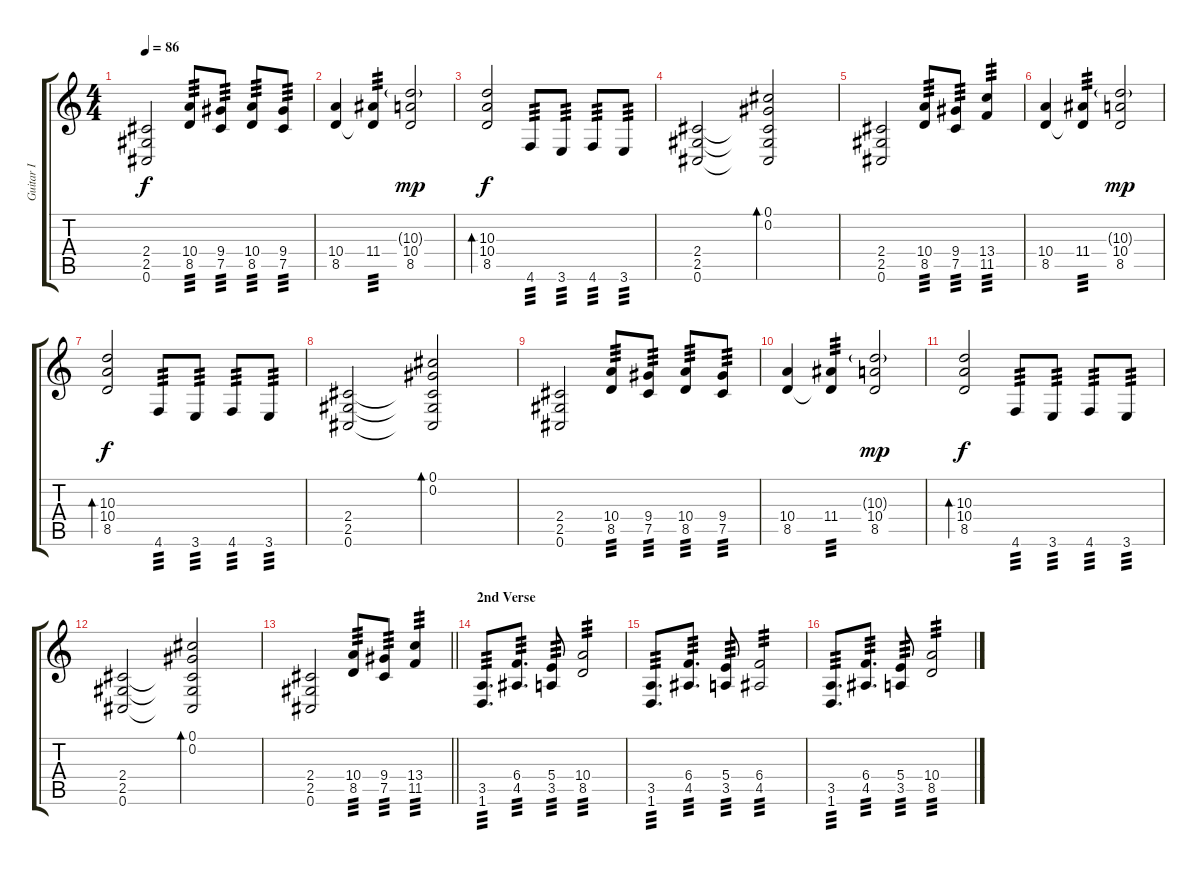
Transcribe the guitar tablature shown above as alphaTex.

\track ("Guitar I" "Guitar I") {instrument distortionguitar}
\staff {score tabs}
\tuning (Db4 Ab3 E3 B2 Gb2 Db2) {hide}
\ts (4 4)
\tempo 86
\clef g2
\ks c
(2.4 2.5 0.6).2{dy f} (10.4 8.5).8{tp 3} (9.4 7.5).8{tp 3} (10.4 8.5).8{tp 3} (9.4 7.5).8{tp 3} |
(10.4 8.5).4 (11.4 8.5{t}).4{tp 3} (10.3{g} 10.4 8.5).2{dy mp} |
(10.3 10.4 8.5).2{bd 120 dy f} 4.6.8{tp 3} 3.6.8{tp 3} 4.6.8{tp 3} 3.6.8{tp 3} |
(2.4 2.5 0.6).2 (0.1 0.2 2.4{t} 2.5{t} 0.6{t}).2{bd 240} |
(2.4 2.5 0.6).2 (10.4 8.5).8{tp 3} (9.4 7.5).8{tp 3} (13.4 11.5).4{tp 3} |
(10.4 8.5).4 (11.4 8.5{t}).4{tp 3} (10.3{g} 10.4 8.5).2{dy mp} |
(10.3 10.4 8.5).2{bd 120 dy f} 4.6.8{tp 3} 3.6.8{tp 3} 4.6.8{tp 3} 3.6.8{tp 3} |
(2.4 2.5 0.6).2 (0.1 0.2 2.4{t} 2.5{t} 0.6{t}).2{bd 240} |
(2.4 2.5 0.6).2 (10.4 8.5).8{tp 3} (9.4 7.5).8{tp 3} (10.4 8.5).8{tp 3} (9.4 7.5).8{tp 3} |
(10.4 8.5).4 (11.4 8.5{t}).4{tp 3} (10.3{g} 10.4 8.5).2{dy mp} |
(10.3 10.4 8.5).2{bd 120 dy f} 4.6.8{tp 3} 3.6.8{tp 3} 4.6.8{tp 3} 3.6.8{tp 3} |
(2.4 2.5 0.6).2 (0.1 0.2 2.4{t} 2.5{t} 0.6{t}).2{bd 240} |
\barLineRight lightlight
(2.4 2.5 0.6).2 (10.4 8.5).8{tp 3} (9.4 7.5).8{tp 3} (13.4 11.5).4{tp 3} |
\section ("" "2nd Verse")
(3.5 1.6).8{d tp 3} (6.4 4.5).8{d tp 3} (5.4 3.5).8{tp 3} (10.4 8.5).2{tp 3} |
(3.5 1.6).8{d tp 3} (6.4 4.5).8{d tp 3} (5.4 3.5).8{tp 3} (6.4 4.5).2{tp 3} |
(3.5 1.6).8{d tp 3} (6.4 4.5).8{d tp 3} (5.4 3.5).8{tp 3} (10.4 8.5).2{tp 3}
